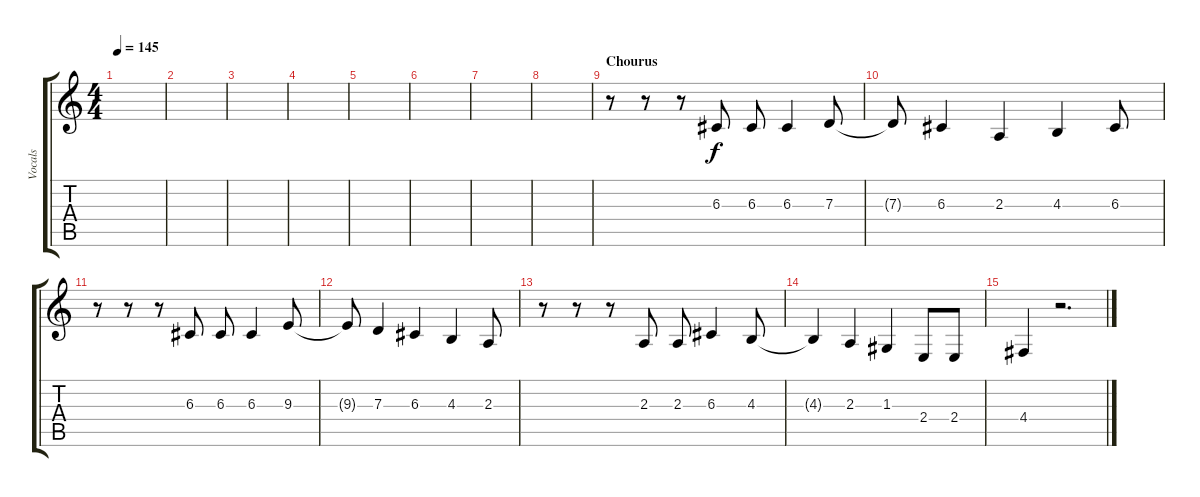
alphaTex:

\track ("Vocals" "Vocals") {instrument churchorgan}
\staff {score tabs}
\tuning (E4 B3 G3 D3 A2 E2) {hide}
\ts (4 4)
\tempo 145
\clef g2
\ks c
|
|
|
|
|
|
|
|
\section ("" "Chourus")
r.8 r.8 r.8 6.3.8 6.3.8 6.3.4 7.3.8 |
7.3{t}.8 6.3.4 2.3.4 4.3.4 6.3.8 |
r.8 r.8 r.8 6.3.8 6.3.8 6.3.4 9.3.8 |
9.3{t}.8 7.3.4 6.3.4 4.3.4 2.3.8 |
r.8 r.8 r.8 2.3.8 2.3.8 6.3.4 4.3.8 |
4.3{t}.4 2.3.4 1.3.4 2.4.8 2.4.8 |
4.4.4 r.2{d}
